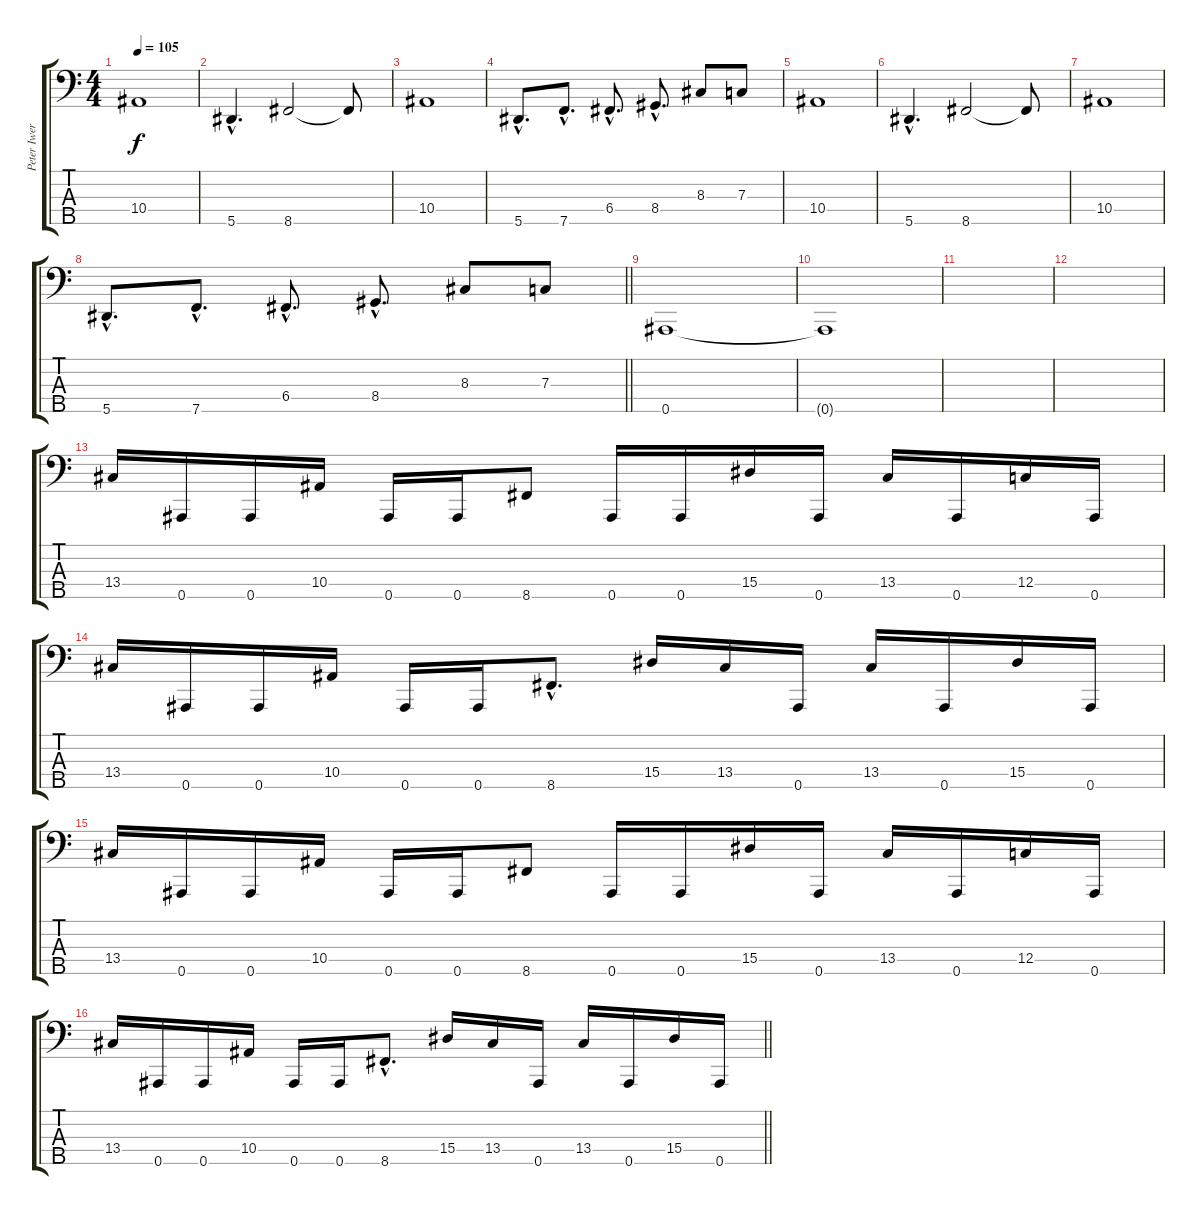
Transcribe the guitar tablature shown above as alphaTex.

\track ("Peter Iwers" "Peter Iwer") {instrument electricbassfinger}
\staff {score tabs}
\tuning (Eb2 Bb1 F1 C1 Bb0) {hide}
\ts (4 4)
\tempo 105
\clef f4
\ks c
10.4.1{dy f} |
5.5{hac}.4{d} 8.5.2 8.5{t}.8 |
10.4.1 |
5.5{hac}.8{d} 7.5{hac}.8{d} 6.4{hac}.8{d} 8.4{hac}.8{d} 8.3.8 7.3.8 |
10.4.1 |
5.5{hac}.4{d} 8.5.2 8.5{t}.8 |
10.4.1 |
\barLineRight lightlight
5.5{hac}.8{d} 7.5{hac}.8{d} 6.4{hac}.8{d} 8.4{hac}.8{d} 8.3.8 7.3.8 |
0.5.1 |
0.5{t}.1 |
|
|
13.4.16 0.5.16 0.5.16 10.4.16 0.5.16 0.5.16 8.5.8 0.5.16 0.5.16 15.4.16 0.5.16 13.4.16 0.5.16 12.4.16 0.5.16 |
13.4.16 0.5.16 0.5.16 10.4.16 0.5.16 0.5.16 8.5{hac}.8{d} 15.4.16 13.4.16 0.5.16 13.4.16 0.5.16 15.4.16 0.5.16 |
13.4.16 0.5.16 0.5.16 10.4.16 0.5.16 0.5.16 8.5.8 0.5.16 0.5.16 15.4.16 0.5.16 13.4.16 0.5.16 12.4.16 0.5.16 |
\barLineRight lightlight
13.4.16 0.5.16 0.5.16 10.4.16 0.5.16 0.5.16 8.5{hac}.8{d} 15.4.16 13.4.16 0.5.16 13.4.16 0.5.16 15.4.16 0.5.16
